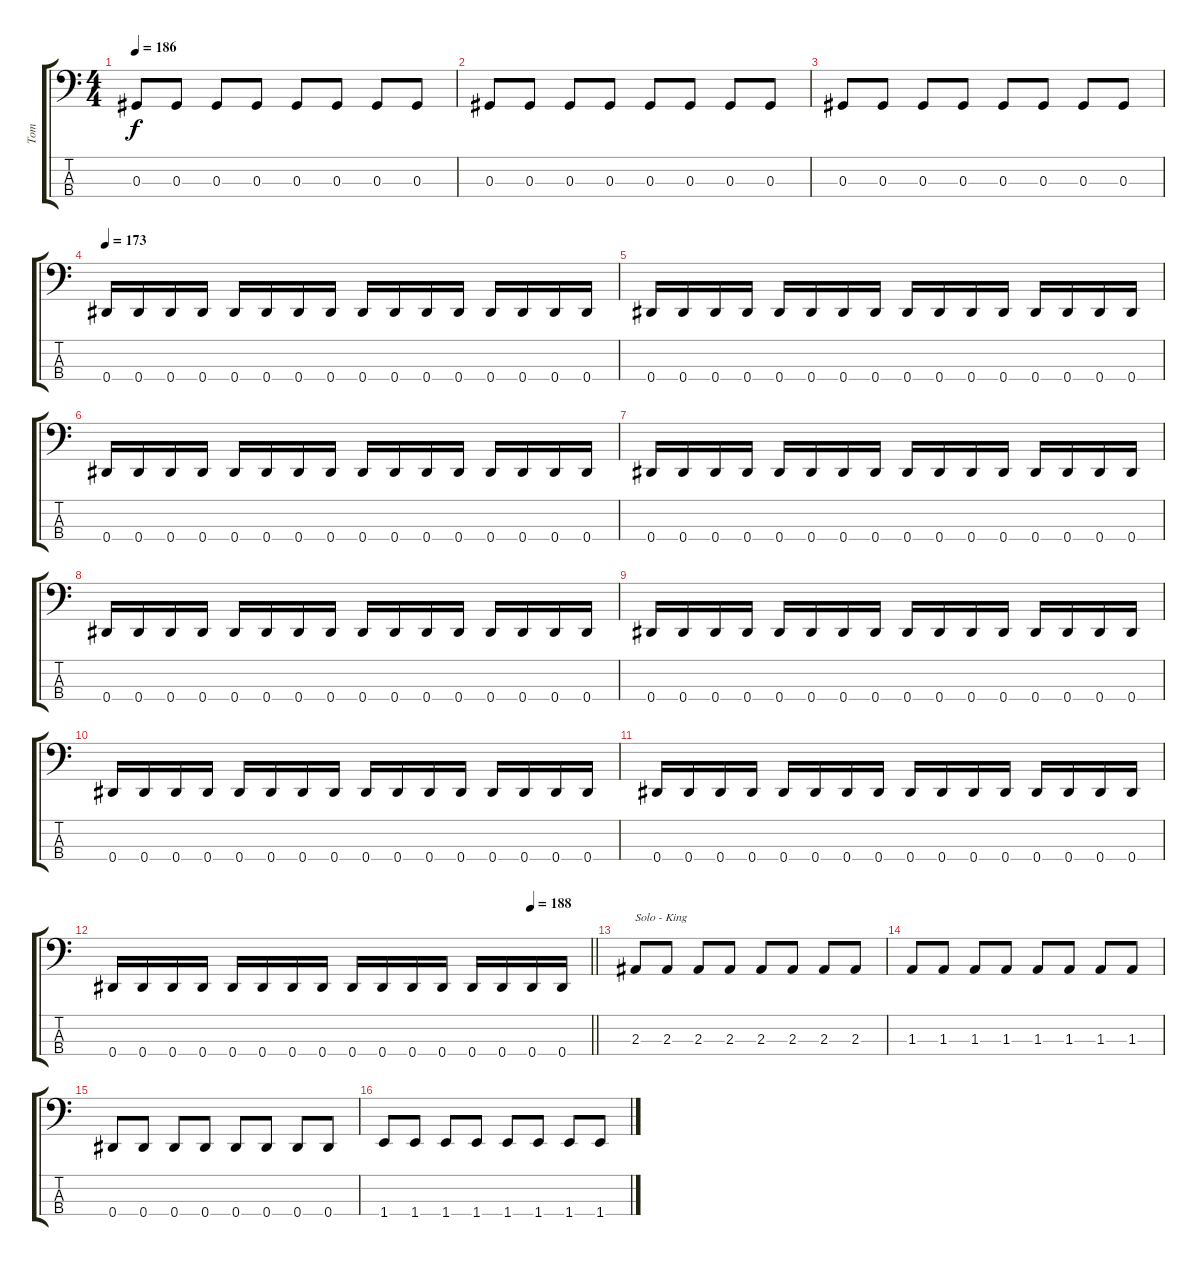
\track ("Tom" "Tom") {instrument electricbasspick}
\staff {score tabs}
\tuning (Gb2 Db2 Ab1 Eb1) {hide}
\ts (4 4)
\tempo 186
\clef f4
\ks c
0.3.8{dy f} 0.3.8 0.3.8 0.3.8 0.3.8 0.3.8 0.3.8 0.3.8 |
0.3.8 0.3.8 0.3.8 0.3.8 0.3.8 0.3.8 0.3.8 0.3.8 |
0.3.8 0.3.8 0.3.8 0.3.8 0.3.8 0.3.8 0.3.8 0.3.8 |
\tempo 173
0.4.16 0.4.16 0.4.16 0.4.16 0.4.16 0.4.16 0.4.16 0.4.16 0.4.16 0.4.16 0.4.16 0.4.16 0.4.16 0.4.16 0.4.16 0.4.16 |
0.4.16 0.4.16 0.4.16 0.4.16 0.4.16 0.4.16 0.4.16 0.4.16 0.4.16 0.4.16 0.4.16 0.4.16 0.4.16 0.4.16 0.4.16 0.4.16 |
0.4.16 0.4.16 0.4.16 0.4.16 0.4.16 0.4.16 0.4.16 0.4.16 0.4.16 0.4.16 0.4.16 0.4.16 0.4.16 0.4.16 0.4.16 0.4.16 |
0.4.16 0.4.16 0.4.16 0.4.16 0.4.16 0.4.16 0.4.16 0.4.16 0.4.16 0.4.16 0.4.16 0.4.16 0.4.16 0.4.16 0.4.16 0.4.16 |
0.4.16 0.4.16 0.4.16 0.4.16 0.4.16 0.4.16 0.4.16 0.4.16 0.4.16 0.4.16 0.4.16 0.4.16 0.4.16 0.4.16 0.4.16 0.4.16 |
0.4.16 0.4.16 0.4.16 0.4.16 0.4.16 0.4.16 0.4.16 0.4.16 0.4.16 0.4.16 0.4.16 0.4.16 0.4.16 0.4.16 0.4.16 0.4.16 |
0.4.16 0.4.16 0.4.16 0.4.16 0.4.16 0.4.16 0.4.16 0.4.16 0.4.16 0.4.16 0.4.16 0.4.16 0.4.16 0.4.16 0.4.16 0.4.16 |
0.4.16 0.4.16 0.4.16 0.4.16 0.4.16 0.4.16 0.4.16 0.4.16 0.4.16 0.4.16 0.4.16 0.4.16 0.4.16 0.4.16 0.4.16 0.4.16 |
\tempo (188 0.875)
\barLineRight lightlight
0.4.16 0.4.16 0.4.16 0.4.16 0.4.16 0.4.16 0.4.16 0.4.16 0.4.16 0.4.16 0.4.16 0.4.16 0.4.16 0.4.16 0.4.16 0.4.16 |
2.3.8{txt "Solo - King"} 2.3.8 2.3.8 2.3.8 2.3.8 2.3.8 2.3.8 2.3.8 |
1.3.8 1.3.8 1.3.8 1.3.8 1.3.8 1.3.8 1.3.8 1.3.8 |
0.4.8 0.4.8 0.4.8 0.4.8 0.4.8 0.4.8 0.4.8 0.4.8 |
1.4.8 1.4.8 1.4.8 1.4.8 1.4.8 1.4.8 1.4.8 1.4.8
